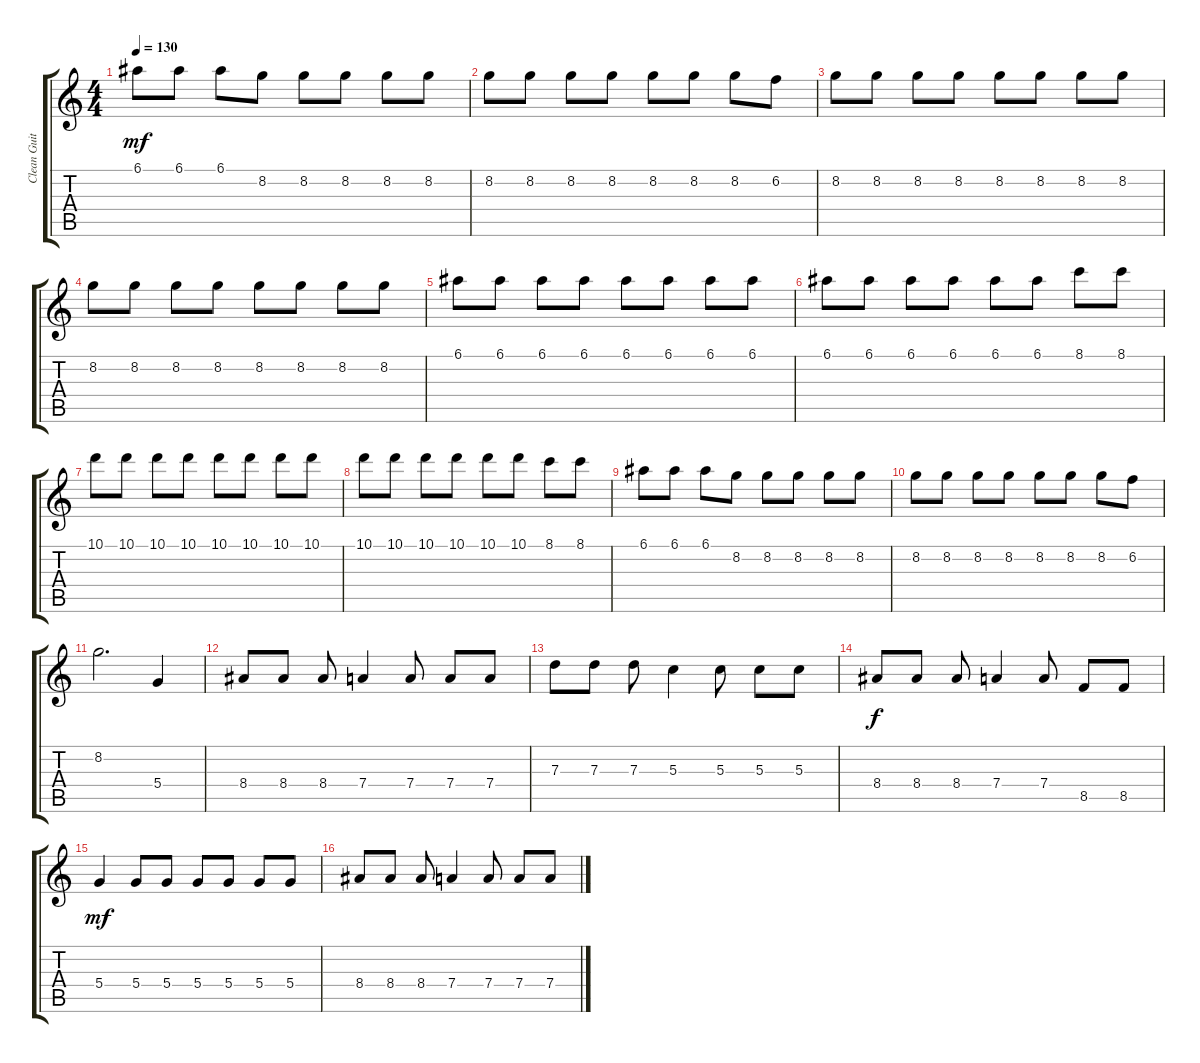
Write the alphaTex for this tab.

\track ("Clean Guitar" "Clean Guit") {instrument electricguitarjazz}
\staff {score tabs}
\tuning (E4 B3 G3 D3 A2 E2) {hide}
\ts (4 4)
\tempo 130
\clef g2
\ks c
6.1.8{dy mf} 6.1.8 6.1.8 8.2.8 8.2.8 8.2.8 8.2.8 8.2.8 |
8.2.8 8.2.8 8.2.8 8.2.8 8.2.8 8.2.8 8.2.8 6.2.8 |
8.2.8 8.2.8 8.2.8 8.2.8 8.2.8 8.2.8 8.2.8 8.2.8 |
8.2.8 8.2.8 8.2.8 8.2.8 8.2.8 8.2.8 8.2.8 8.2.8 |
6.1.8 6.1.8 6.1.8 6.1.8 6.1.8 6.1.8 6.1.8 6.1.8 |
6.1.8 6.1.8 6.1.8 6.1.8 6.1.8 6.1.8 8.1.8 8.1.8 |
10.1.8 10.1.8 10.1.8 10.1.8 10.1.8 10.1.8 10.1.8 10.1.8 |
10.1.8 10.1.8 10.1.8 10.1.8 10.1.8 10.1.8 8.1.8 8.1.8 |
6.1.8 6.1.8 6.1.8 8.2.8 8.2.8 8.2.8 8.2.8 8.2.8 |
8.2.8 8.2.8 8.2.8 8.2.8 8.2.8 8.2.8 8.2.8 6.2.8 |
8.2.2{d} 5.4.4 |
8.4.8 8.4.8 8.4.8 7.4.4 7.4.8 7.4.8 7.4.8 |
7.3.8 7.3.8 7.3.8 5.3.4 5.3.8 5.3.8 5.3.8 |
8.4.8{dy f} 8.4.8 8.4.8 7.4.4 7.4.8 8.5.8 8.5.8 |
5.4.4{dy mf} 5.4.8 5.4.8 5.4.8 5.4.8 5.4.8 5.4.8 |
8.4.8 8.4.8 8.4.8 7.4.4 7.4.8 7.4.8 7.4.8
